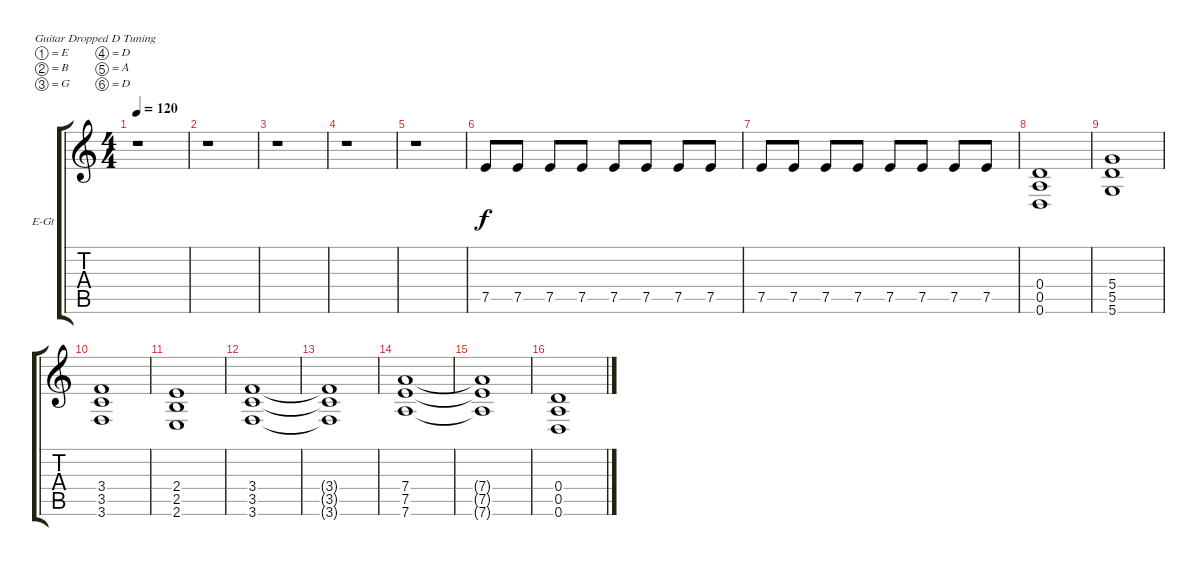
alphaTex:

\bracketExtendMode groupsimilarinstruments
\firstSystemTrackNameOrientation horizontal
\otherSystemsTrackNameOrientation horizontal
\track ("Distortion-guitar (Paul)" "E-Gt") {instrument distortionguitar}
\staff {score tabs}
\tuning (E4 B3 G3 D3 A2 D2)
\ts (4 4)
\tempo 120
\clef g2
\ks c
r.1{dy f} |
r.1 |
r.1 |
r.1 |
r.1 |
7.5.8 7.5.8 7.5.8 7.5.8 7.5.8 7.5.8 7.5.8 7.5.8 |
7.5.8 7.5.8 7.5.8 7.5.8 7.5.8 7.5.8 7.5.8 7.5.8 |
(0.4 0.5 0.6).1 |
(5.4 5.5 5.6).1 |
(3.4 3.5 3.6).1 |
(2.4 2.5 2.6).1 |
(3.4 3.5 3.6).1 |
(3.4{t} 3.5{t} 3.6{t}).1 |
(7.4 7.5 7.6).1 |
(7.4{t} 7.5{t} 7.6{t}).1 |
(0.4 0.5 0.6).1
